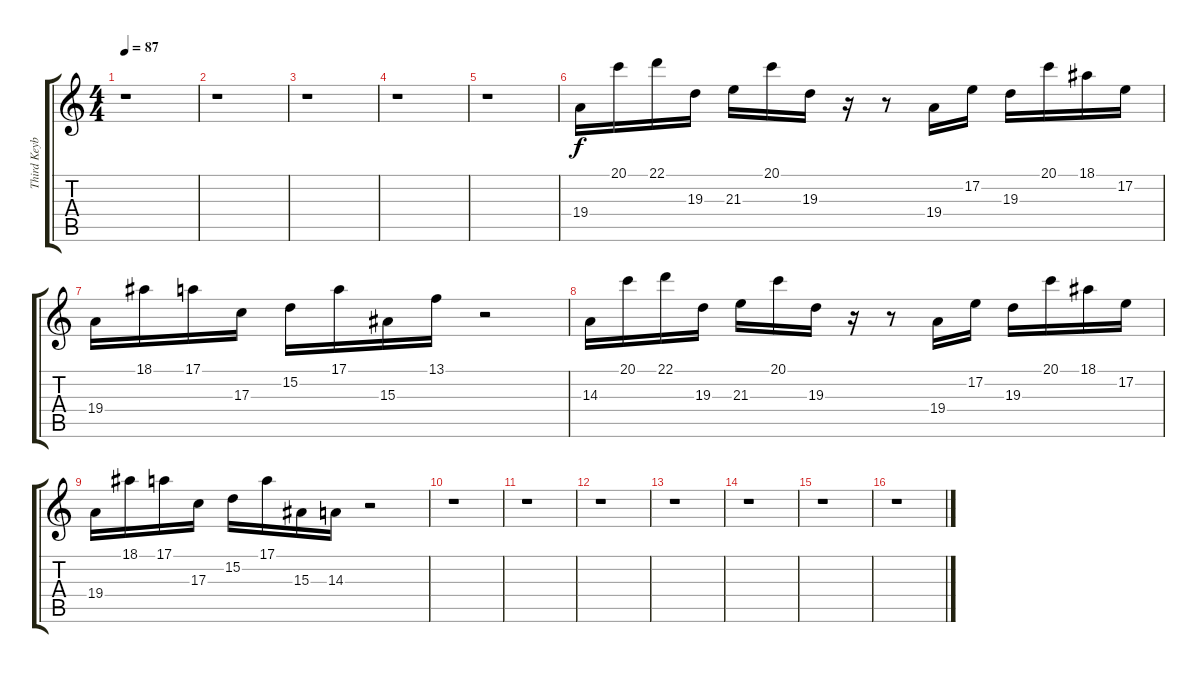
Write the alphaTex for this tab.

\track ("Third Keyboard" "Third Keyb") {instrument lead2sawtooth}
\staff {score tabs}
\tuning (E4 B3 G3 D3 A2 D2) {hide}
\ts (4 4)
\tempo 87
\clef g2
\ks c
r.1{dy f} |
r.1 |
r.1 |
r.1 |
r.1 |
19.4.16 20.1.16 22.1.16 19.3.16 21.3.16 20.1.16 19.3.16 r.16 r.8 19.4.16 17.2.16 19.3.16 20.1.16 18.1.16 17.2.16 |
19.4.16 18.1.16 17.1.16 17.3.16 15.2.16 17.1.16 15.3.16 13.1.16 r.2 |
14.3.16 20.1.16 22.1.16 19.3.16 21.3.16 20.1.16 19.3.16 r.16 r.8 19.4.16 17.2.16 19.3.16 20.1.16 18.1.16 17.2.16 |
19.4.16 18.1.16 17.1.16 17.3.16 15.2.16 17.1.16 15.3.16 14.3.16 r.2 |
r.1 |
r.1 |
r.1 |
r.1 |
r.1 |
r.1 |
r.1
